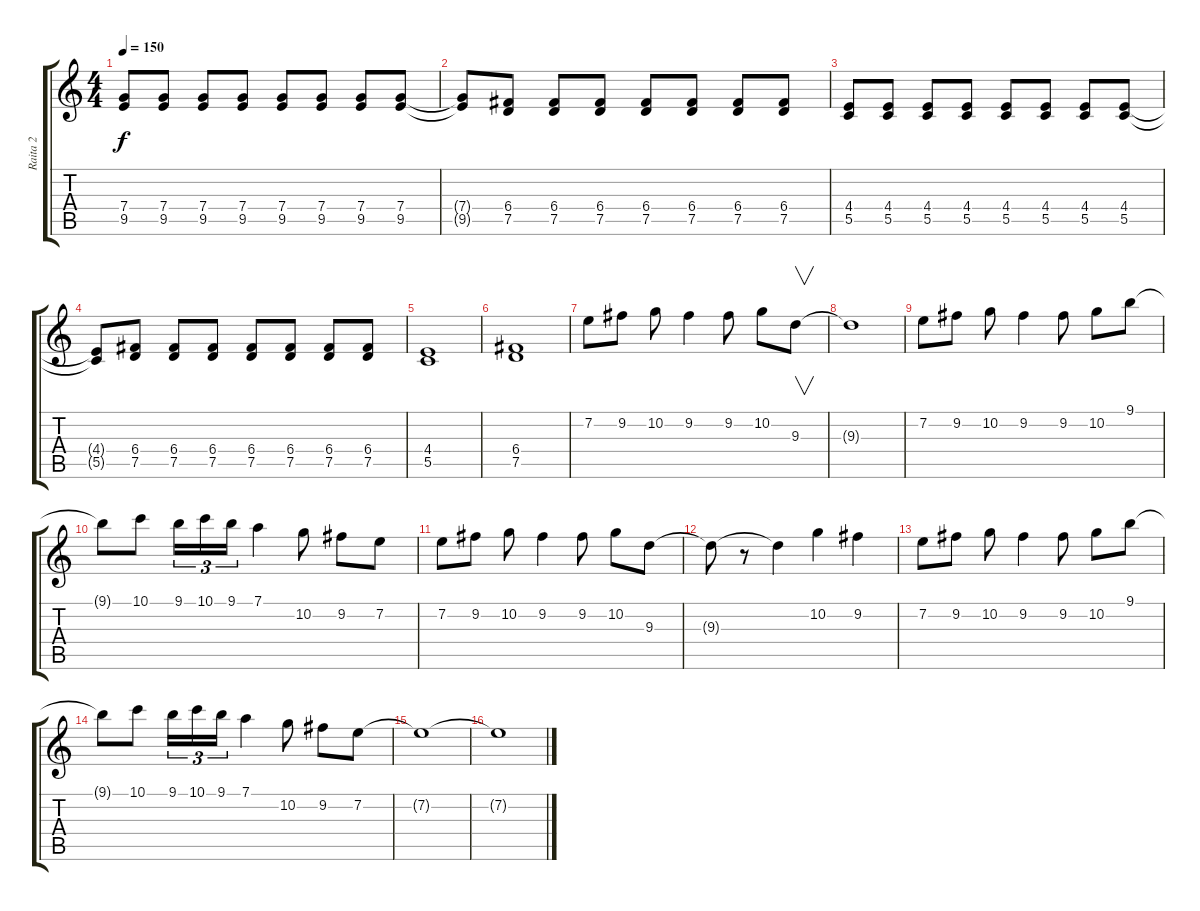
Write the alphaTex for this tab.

\track ("Raita 2" "Raita 2") {instrument distortionguitar}
\staff {score tabs}
\tuning (D4 A3 F3 C3 G2 D2) {hide}
\ts (4 4)
\tempo 150
\clef g2
\ks c
(7.4 9.5).8{dy f} (7.4 9.5).8 (7.4 9.5).8 (7.4 9.5).8 (7.4 9.5).8 (7.4 9.5).8 (7.4 9.5).8 (7.4 9.5).8 |
(7.4{t} 9.5{t}).8 (6.4 7.5).8 (6.4 7.5).8 (6.4 7.5).8 (6.4 7.5).8 (6.4 7.5).8 (6.4 7.5).8 (6.4 7.5).8 |
(4.4 5.5).8 (4.4 5.5).8 (4.4 5.5).8 (4.4 5.5).8 (4.4 5.5).8 (4.4 5.5).8 (4.4 5.5).8 (4.4 5.5).8 |
(4.4{t} 5.5{t}).8 (6.4 7.5).8 (6.4 7.5).8 (6.4 7.5).8 (6.4 7.5).8 (6.4 7.5).8 (6.4 7.5).8 (6.4 7.5).8 |
(4.4 5.5).1 |
(6.4 7.5).1 |
7.2.8 9.2.8 10.2.8 9.2.4 9.2.8 10.2.8 9.3.8{v} |
9.3{t}.1 |
7.2.8 9.2.8 10.2.8 9.2.4 9.2.8 10.2.8 9.1.8 |
9.1{t}.8 10.1.8 9.1.16{tu (3 2)} 10.1.16{tu (3 2)} 9.1.16{tu (3 2)} 7.1.4 10.2.8 9.2.8 7.2.8 |
7.2.8 9.2.8 10.2.8 9.2.4 9.2.8 10.2.8 9.3.8 |
9.3{t}.8 r.8 9.3{t}.4 10.2.4 9.2.4 |
7.2.8 9.2.8 10.2.8 9.2.4 9.2.8 10.2.8 9.1.8 |
9.1{t}.8 10.1.8 9.1.16{tu (3 2)} 10.1.16{tu (3 2)} 9.1.16{tu (3 2)} 7.1.4 10.2.8 9.2.8 7.2.8 |
7.2{t}.1 |
7.2{t}.1
